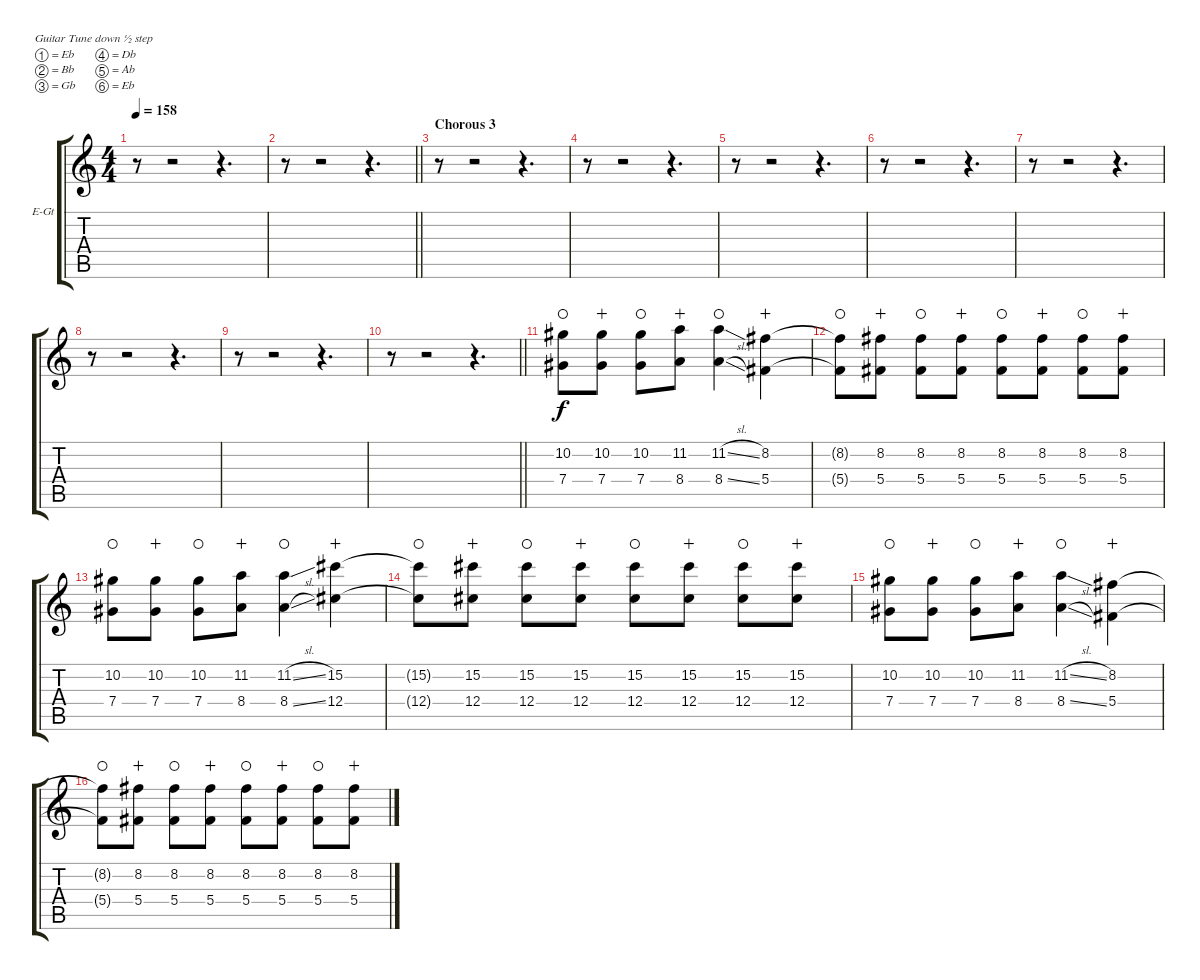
\bracketExtendMode groupsimilarinstruments
\firstSystemTrackNameOrientation horizontal
\otherSystemsTrackNameOrientation horizontal
\track ("Guitar 3" "E-Gt") {instrument distortionguitar}
\staff {score tabs}
\tuning (Eb4 Bb3 Gb3 Db3 Ab2 Eb2)
\ts (4 4)
\tempo 158
\clef g2
\ks c
r.8{dy f} r.2 r.4{d} |
\barLineRight lightlight
r.8 r.2 r.4{d} |
\section ("" "Chorous 3")
r.8 r.2 r.4{d} |
r.8 r.2 r.4{d} |
r.8 r.2 r.4{d} |
r.8 r.2 r.4{d} |
r.8 r.2 r.4{d} |
r.8 r.2 r.4{d} |
r.8 r.2 r.4{d} |
\barLineRight lightlight
r.8 r.2 r.4{d} |
\section ("" "")
(10.2 7.4).8{waho} (10.2 7.4).8{wahc} (10.2 7.4).8{waho} (11.2 8.4).8{wahc} (11.2{sl} 8.4{sl}).4{waho} (8.2 5.4).4{wahc} |
(8.2{t} 5.4{t}).8{waho} (8.2 5.4).8{wahc} (8.2 5.4).8{waho} (8.2 5.4).8{wahc} (8.2 5.4).8{waho} (8.2 5.4).8{wahc} (8.2 5.4).8{waho} (8.2 5.4).8{wahc} |
(10.2 7.4).8{waho} (10.2 7.4).8{wahc} (10.2 7.4).8{waho} (11.2 8.4).8{wahc} (11.2{sl} 8.4{sl}).4{waho} (15.2 12.4).4{wahc} |
(15.2{t} 12.4{t}).8{waho} (15.2 12.4).8{wahc} (15.2 12.4).8{waho} (15.2 12.4).8{wahc} (15.2 12.4).8{waho} (15.2 12.4).8{wahc} (15.2 12.4).8{waho} (15.2 12.4).8{wahc} |
(10.2 7.4).8{waho} (10.2 7.4).8{wahc} (10.2 7.4).8{waho} (11.2 8.4).8{wahc} (11.2{sl} 8.4{sl}).4{waho} (8.2 5.4).4{wahc} |
(8.2{t} 5.4{t}).8{waho} (8.2 5.4).8{wahc} (8.2 5.4).8{waho} (8.2 5.4).8{wahc} (8.2 5.4).8{waho} (8.2 5.4).8{wahc} (8.2 5.4).8{waho} (8.2 5.4).8{wahc}
